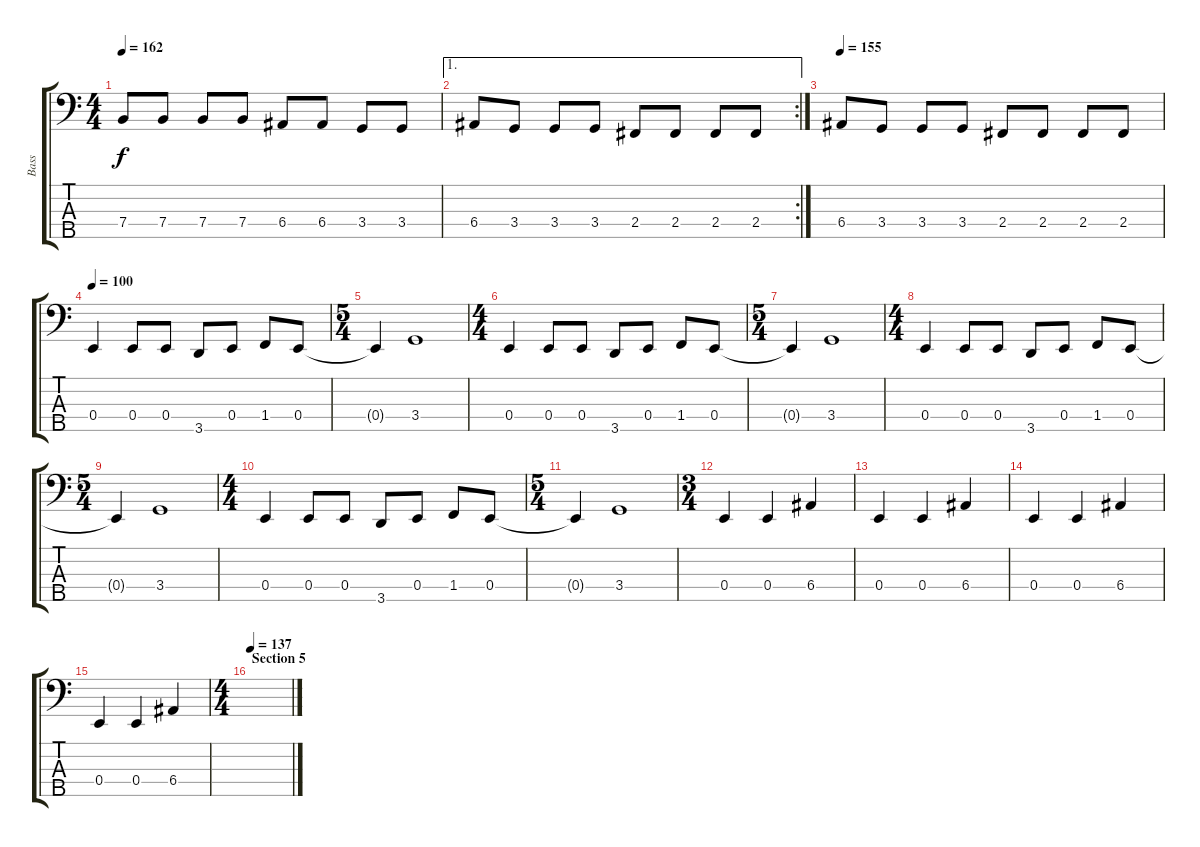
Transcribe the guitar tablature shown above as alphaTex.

\track ("Bass" "Bass") {instrument electricbassfinger}
\staff {score tabs}
\tuning (G2 D2 A1 E1 B0) {hide}
\ts (4 4)
\tempo 162
\clef f4
\ks c
7.4.8{dy f} 7.4.8 7.4.8 7.4.8 6.4.8 6.4.8 3.4.8 3.4.8 |
\ae 1
\rc 2
6.4.8 3.4.8 3.4.8 3.4.8 2.4.8 2.4.8 2.4.8 2.4.8 |
\tempo 155
6.4.8 3.4.8 3.4.8 3.4.8 2.4.8 2.4.8 2.4.8 2.4.8 |
\tempo 100
0.4.4 0.4.8 0.4.8 3.5.8 0.4.8 1.4.8 0.4.8 |
\ts (5 4)
0.4{t}.4 3.4.1 |
\ts (4 4)
0.4.4 0.4.8 0.4.8 3.5.8 0.4.8 1.4.8 0.4.8 |
\ts (5 4)
0.4{t}.4 3.4.1 |
\ts (4 4)
0.4.4 0.4.8 0.4.8 3.5.8 0.4.8 1.4.8 0.4.8 |
\ts (5 4)
0.4{t}.4 3.4.1 |
\ts (4 4)
0.4.4 0.4.8 0.4.8 3.5.8 0.4.8 1.4.8 0.4.8 |
\ts (5 4)
0.4{t}.4 3.4.1 |
\ts (3 4)
0.4.4 0.4.4 6.4.4 |
0.4.4 0.4.4 6.4.4 |
0.4.4 0.4.4 6.4.4 |
0.4.4 0.4.4 6.4.4 |
\ts (4 4)
\section ("" "Section 5")
\tempo 137
